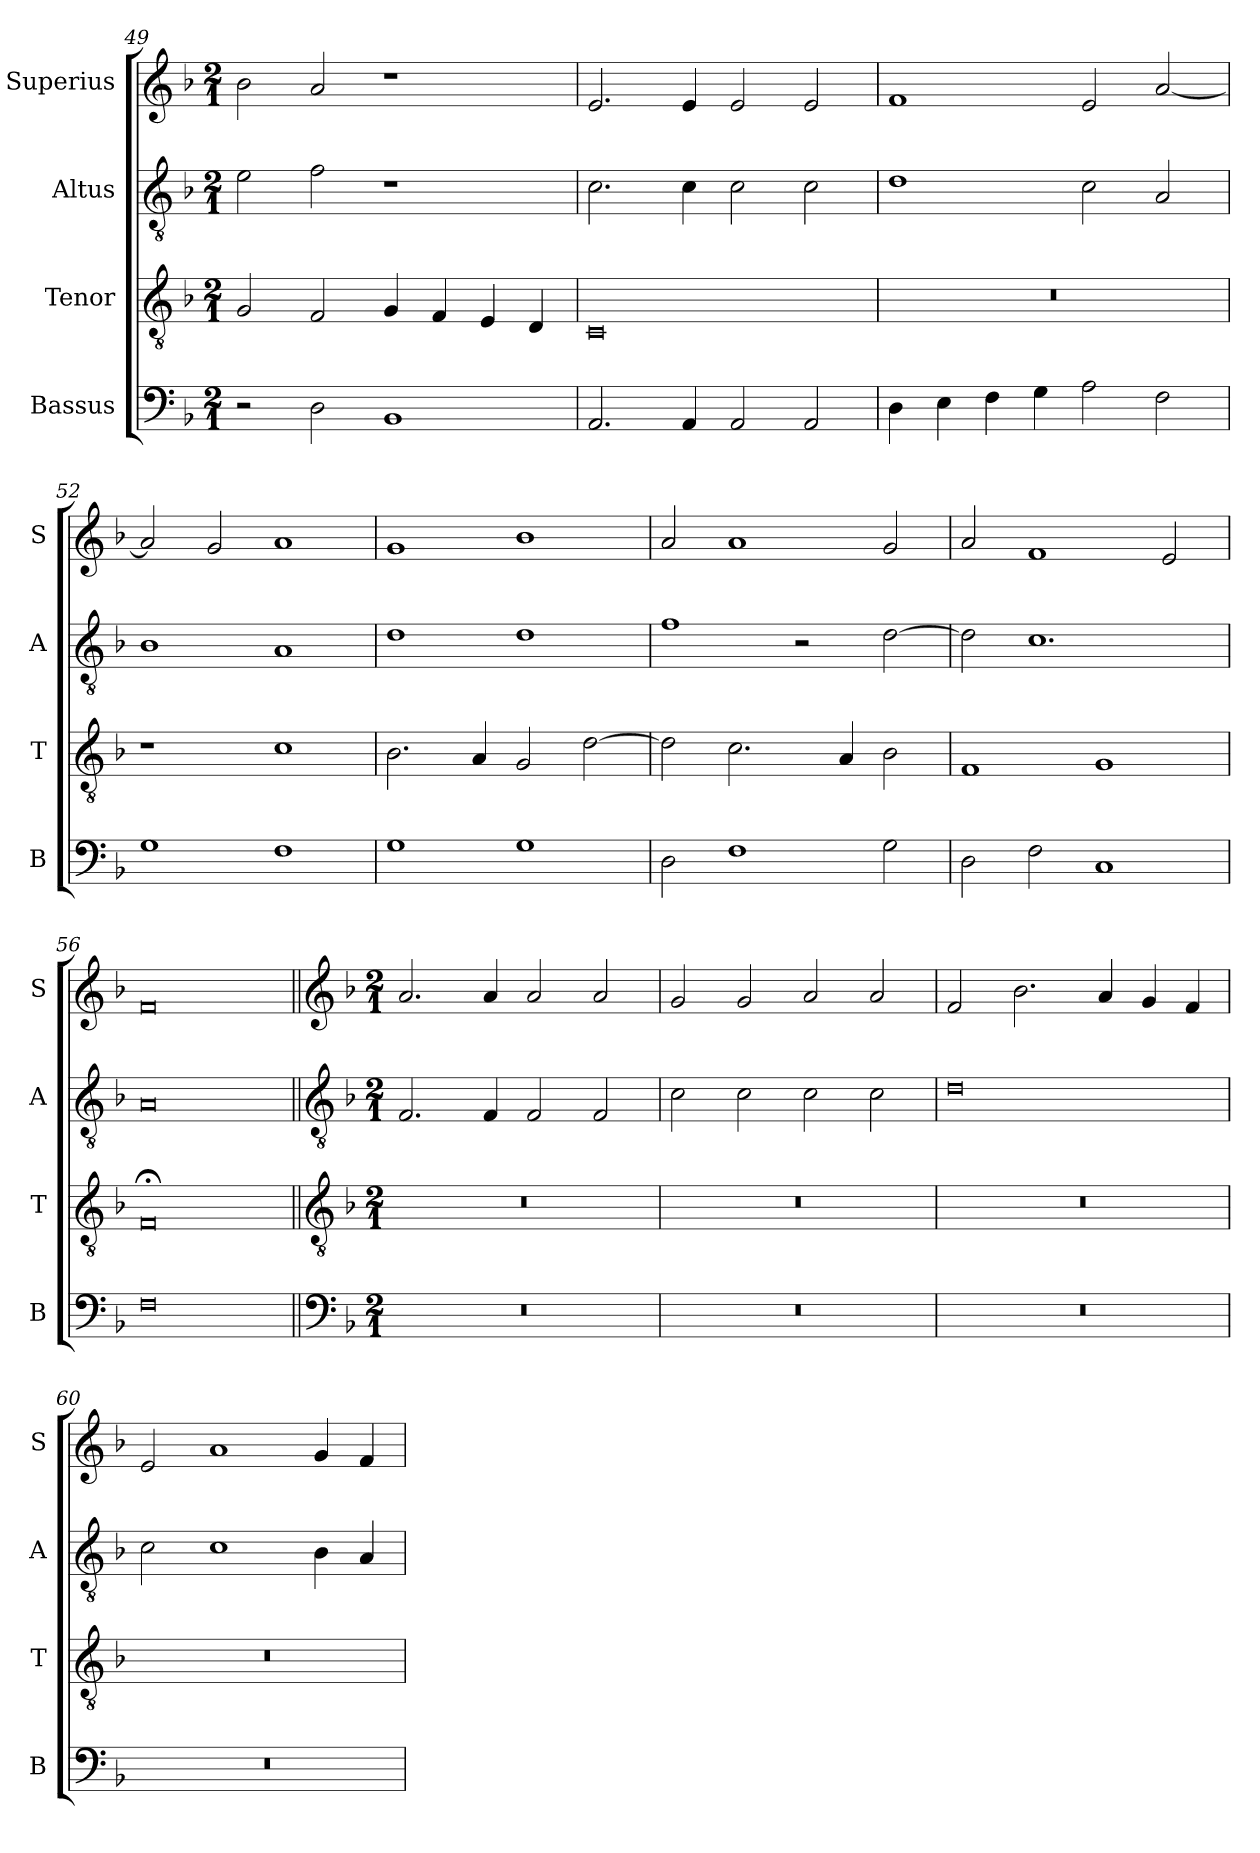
**kern	**kern	**kern	**kern
*part4	*part3	*part2	*part1
*staff4	*staff3	*staff2	*staff1
*I"Bassus	*I"Tenor	*I"Altus	*I"Superius
*I'B	*I'T	*I'A	*I'S
*clefF4	*clefGv2	*clefGv2	*clefG2
*k[b-]	*k[b-]	*k[b-]	*k[b-]
*M2/1	*M2/1	*M2/1	*M2/1
=49	=49	=49	=49
2r	2G/	2e\	2b-\
2D\	2F/	2f\	2a/
1BB-	4G/	1r	1r
.	4F/	.	.
.	4E/	.	.
.	4D/	.	.
=50	=50	=50	=50
2.AA/	0C	2.c\	2.e/
4AA/	.	4c\	4e/
2AA/	.	2c\	2e/
2AA/	.	2c\	2e/
=51	=51	=51	=51
4D\	0r	1d	1f
4E\	.	.	.
4F\	.	.	.
4G\	.	.	.
2A\	.	2c\	2e/
2F\	.	2A/	[2a/
=52	=52	=52	=52
1G	1r	1B-	2a/]
.	.	.	2g/
1F	1c	1A	1a
=53	=53	=53	=53
1G	2.B-\	1d	1g
.	4A/	.	.
1G	2G/	1d	1b-
.	[2d\	.	.
=54	=54	=54	=54
2D\	2d\]	1f	2a/
1F	2.c\	.	1a
.	.	2r	.
.	4A/	.	.
2G\	2B-\	[2d\	2g/
=55	=55	=55	=55
2D\	1F	2d\]	2a/
2F\	.	1.c	1f
1C	1G	.	.
.	.	.	2e/
=56	=56	=56	=56
0F	0F;<	0A	0f
!!LO:LB:g=z
=57||	=57||	=57||	=57||
*clefF4	*clefGv2	*clefGv2	*clefG2
*k[b-]	*k[b-]	*k[b-]	*k[b-]
*M2/1	*M2/1	*M2/1	*M2/1
0r	0r	2.F/	2.a/
.	.	4F/	4a/
.	.	2F/	2a/
.	.	2F/	2a/
=58	=58	=58	=58
0r	0r	2c\	2g/
.	.	2c\	2g/
.	.	2c\	2a/
.	.	2c\	2a/
=59	=59	=59	=59
0r	0r	0d	2f/
.	.	.	2.b-\
.	.	.	4a/
.	.	.	4g/
.	.	.	4f/
=60	=60	=60	=60
0r	0r	2c\	2e/
.	.	1c	1a
.	.	4B-\	4g/
.	.	4A/	4f/
=	=	=	=
*-	*-	*-	*-
